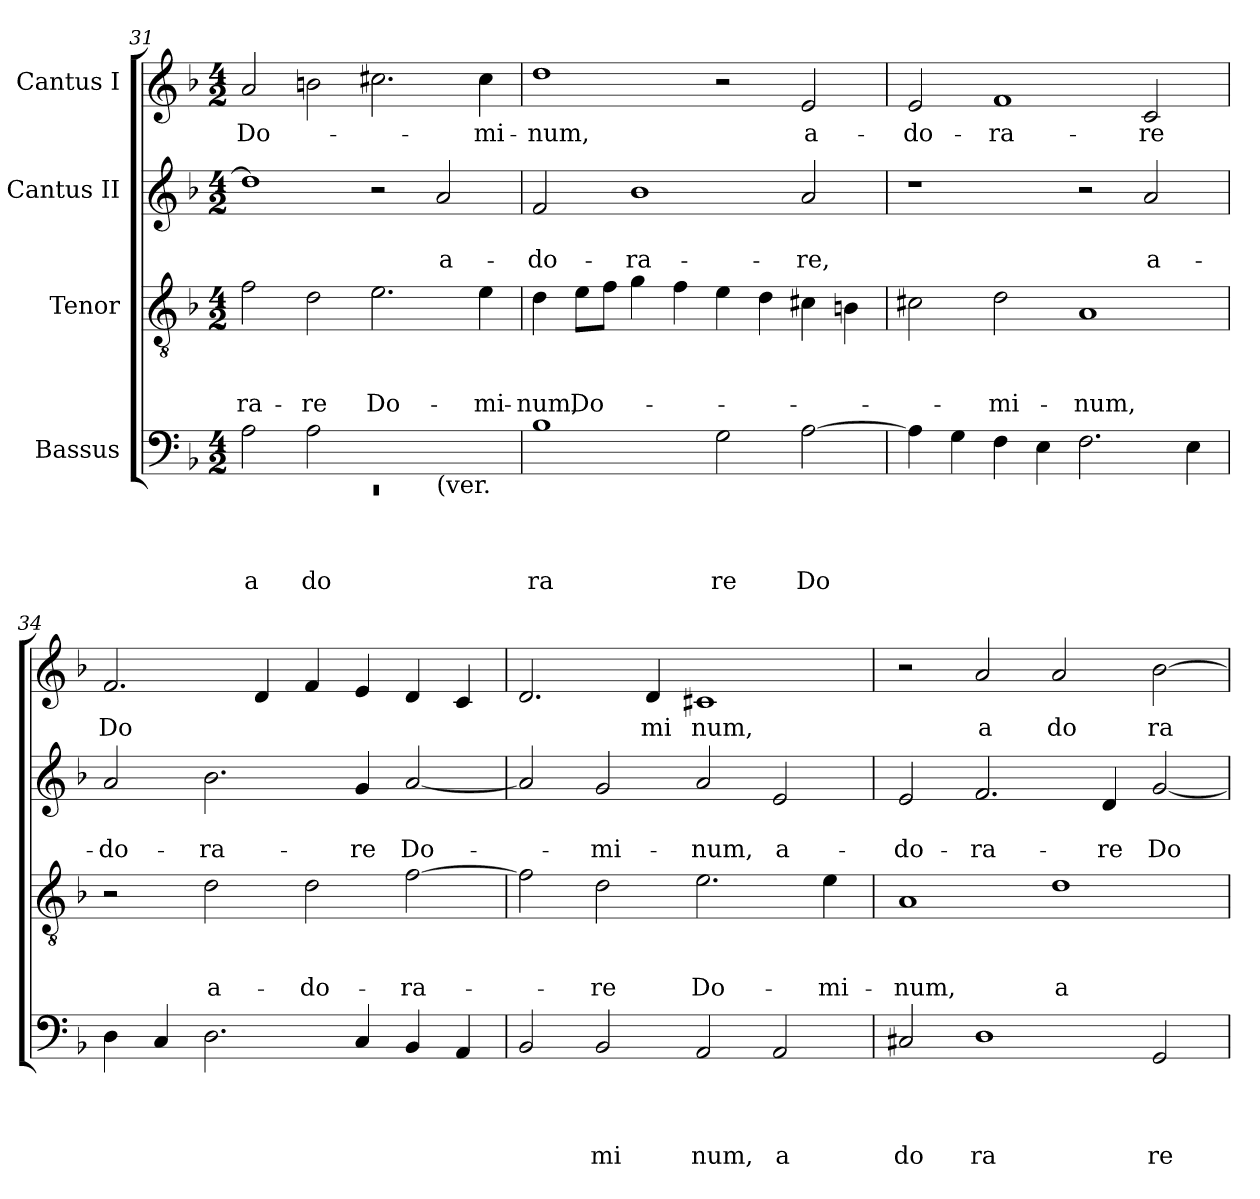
**kern	**text	**text	**text	**text	**kern	**text	**text	**text	**kern	**text	**text	**kern	**text
*part4	*part4	*part4	*part4	*part4	*part3	*part3	*part3	*part3	*part2	*part2	*part2	*part1	*part1
*staff4	*staff4	*staff4	*staff4	*staff4	*staff3	*staff3	*staff3	*staff3	*staff2	*staff2	*staff2	*staff1	*staff1
*I"Bassus	*	*	*	*	*I"Tenor	*	*	*	*I"Cantus II	*	*	*I"Cantus I	*
*clefF4	*	*	*	*	*clefGv2	*	*	*	*clefG2	*	*	*clefG2	*
*k[b-]	*	*	*	*	*k[b-]	*	*	*	*k[b-]	*	*	*k[b-]	*
*F:	*	*	*	*	*F:	*	*	*	*F:	*	*	*F:	*
*M4/2	*	*	*	*	*M4/2	*	*	*	*M4/2	*	*	*M4/2	*
=31	=31	=31	=31	=31	=31	=31	=31	=31	=31	=31	=31	=31	=31
*^	*	*	*	*	*	*	*	*	*	*	*	*	*
!	!LO:N:vis=1	!	!	!	!LO:LY:b	!	!	!	!LO:LY:b	!	!	!	!	!LO:LY:b
*^	*^	*	*	*	*	*	*	*	*	*	*	*	*	*
0ryy	0rEE	2A\	1.ryy	.	.	.	a	2f\	.	.	-ra-	1dd]	.	.	2a/	Do-
!	!	!	!	!	!	!	!LO:LY:b	!	!	!	!LO:LY:b	!	!	!	!	!
.	.	2A\	.	.	.	.	do	2d\	.	.	-re	.	.	.	2bn\	.
!	!	!	!	!	!	!	!	!	!	!	!LO:LY:b	!	!	!	!	!
.	.	1ryy	.	.	.	.	.	2.e\	.	.	Do-	2r	.	.	2.cc#X\	.
!	!	!	!LO:TX:b:t=(ver.	!	!	!	!	!	!	!	!	!	!	!	!	!
!	!	!	!	!	!	!	!	!	!	!	!	!	!	!LO:LY:b	!	!
.	.	.	2ryy	.	.	.	.	.	.	.	.	2a/	.	a-	.	.
!	!	!	!	!	!	!	!	!	!	!	!LO:LY:b	!	!	!	!	!LO:LY:b
.	.	.	.	.	.	.	.	4e\	.	.	-mi-	.	.	.	4cc#\	-mi-
=32	=32	=32	=32	=32	=32	=32	=32	=32	=32	=32	=32	=32	=32	=32	=32	=32
!LO:TX:b:t=2022-01-02) CC BY-NC 2.5	!	!	!	!	!	!	!	!	!	!	!	!	!	!	!	!
!	!	!	!	!	!	!	!LO:LY:b	!	!	!	!LO:LY:b	!	!	!LO:LY:b	!	!LO:LY:b
*v	*v	*v	*v	*	*	*	*	*	*	*	*	*	*	*	*	*
1B-	.	.	.	ra	4d\	.	.	-num,	2f/	.	-do-	1dd	-num,
!	!	!	!	!	!	!	!	!LO:LY:b	!	!	!	!	!
.	.	.	.	.	8e\L	.	.	Do-	.	.	.	.	.
.	.	.	.	.	8f\J	.	.	.	.	.	.	.	.
!	!	!	!	!	!	!	!	!	!	!	!LO:LY:b	!	!
.	.	.	.	.	4g\	.	.	.	1b-	.	-ra-	.	.
.	.	.	.	.	4f\	.	.	.	.	.	.	.	.
!	!	!	!	!LO:LY:b	!	!	!	!	!	!	!	!	!
2G\	.	.	.	re	4e\	.	.	.	.	.	.	2r	.
.	.	.	.	.	4d\	.	.	.	.	.	.	.	.
!	!	!	!	!LO:LY:b	!	!	!	!	!	!	!LO:LY:b	!	!LO:LY:b
[>2A\	.	.	.	Do	4c#X\	.	.	.	2a/	.	-re,	2e/	a-
.	.	.	.	.	4Bn\	.	.	.	.	.	.	.	.
=33	=33	=33	=33	=33	=33	=33	=33	=33	=33	=33	=33	=33	=33
!	!	!	!	!	!	!	!	!	!	!	!	!	!LO:LY:b
4A\]	.	.	.	.	2c#X\	.	.	.	1r	.	.	2e/	-do-
4G\	.	.	.	.	.	.	.	.	.	.	.	.	.
!	!	!	!	!	!	!	!	!LO:LY:b	!	!	!	!	!LO:LY:b
4F\	.	.	.	.	2d\	.	.	-mi-	.	.	.	1f	-ra-
4E\	.	.	.	.	.	.	.	.	.	.	.	.	.
!	!	!	!	!	!	!	!	!LO:LY:b	!	!	!	!	!
2.F\	.	.	.	.	1A	.	.	-num,	2r	.	.	.	.
!	!	!	!	!	!	!	!	!	!	!	!LO:LY:b	!	!LO:LY:b
.	.	.	.	.	.	.	.	.	2a/	.	a-	2c/	-re
4E\	.	.	.	.	.	.	.	.	.	.	.	.	.
!!LO:PB:g=z
=34	=34	=34	=34	=34	=34	=34	=34	=34	=34	=34	=34	=34	=34
!	!	!	!	!	!	!	!	!	!	!	!LO:LY:b	!	!LO:LY:b
4D\	.	.	.	.	2r	.	.	.	2a/	.	-do-	2.f/	Do
4C/	.	.	.	.	.	.	.	.	.	.	.	.	.
!	!	!	!	!	!	!	!	!LO:LY:b	!	!	!LO:LY:b	!	!
2.D\	.	.	.	.	2d\	.	.	a-	2.b-\	.	-ra-	.	.
.	.	.	.	.	.	.	.	.	.	.	.	4d/	.
!	!	!	!	!	!	!	!	!LO:LY:b	!	!	!	!	!
.	.	.	.	.	2d\	.	.	-do-	.	.	.	4f/	.
!	!	!	!	!	!	!	!	!	!	!	!LO:LY:b	!	!
4C/	.	.	.	.	.	.	.	.	4g/	.	-re	4e/	.
!	!	!	!	!	!	!	!	!LO:LY:b	!	!	!LO:LY:b	!	!
4BB-/	.	.	.	.	[>2f\	.	.	-ra-	[<2a/	.	Do-	4d/	.
4AA/	.	.	.	.	.	.	.	.	.	.	.	4c/	.
=35	=35	=35	=35	=35	=35	=35	=35	=35	=35	=35	=35	=35	=35
2BB-/	.	.	.	.	2f\]	.	.	.	2a/]	.	.	2.d/	.
!	!	!	!	!LO:LY:b	!	!	!	!LO:LY:b	!	!	!LO:LY:b	!	!
2BB-/	.	.	.	mi	2d\	.	.	-re	2g/	.	-mi-	.	.
!	!	!	!	!	!	!	!	!	!	!	!	!	!LO:LY:b
.	.	.	.	.	.	.	.	.	.	.	.	4d/	mi
!	!	!	!	!LO:LY:b	!	!	!	!LO:LY:b	!	!	!LO:LY:b	!	!LO:LY:b
2AA/	.	.	.	num,	2.e\	.	.	Do-	2a/	.	-num,	1c#X	num,
!	!	!	!	!LO:LY:b	!	!	!	!	!	!	!LO:LY:b	!	!
2AA/	.	.	.	a	.	.	.	.	2e/	.	a-	.	.
!	!	!	!	!	!	!	!	!LO:LY:b	!	!	!	!	!
.	.	.	.	.	4e\	.	.	-mi-	.	.	.	.	.
=36	=36	=36	=36	=36	=36	=36	=36	=36	=36	=36	=36	=36	=36
!	!	!	!	!LO:LY:b	!	!	!	!LO:LY:b	!	!	!LO:LY:b	!	!
2C#X/	.	.	.	do	1A	.	.	-num,	2e/	.	-do-	2r	.
!	!	!	!	!LO:LY:b	!	!	!	!	!	!	!LO:LY:b	!	!LO:LY:b
1D	.	.	.	ra	.	.	.	.	2.f/	.	-ra-	2a/	a
!	!	!	!	!	!	!	!	!LO:LY:b	!	!	!	!	!LO:LY:b
.	.	.	.	.	1d	.	.	a-	.	.	.	2a/	do
!	!	!	!	!	!	!	!	!	!	!	!LO:LY:b	!	!
.	.	.	.	.	.	.	.	.	4d/	.	-re	.	.
!	!	!	!	!LO:LY:b	!	!	!	!	!	!	!LO:LY:b	!	!LO:LY:b
2GG/	.	.	.	re	.	.	.	.	[<2g/	.	Do-	[>2b-\	ra
=	=	=	=	=	=	=	=	=	=	=	=	=	=
*-	*-	*-	*-	*-	*-	*-	*-	*-	*-	*-	*-	*-	*-
